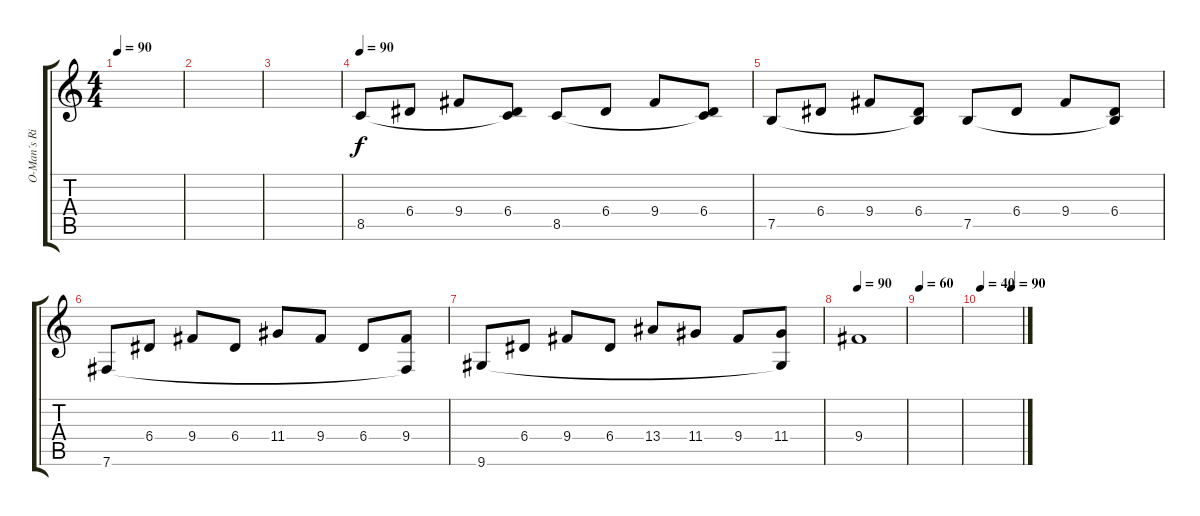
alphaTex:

\track ("O-Man´s Riff in akkustik" "O-Man´s Ri") {instrument acousticguitarnylon}
\staff {score tabs}
\tuning (B3 Gb3 D3 A2 E2 B1) {hide}
\ts (4 4)
\tempo 90
\clef g2
\ks c
|
|
|
\tempo 90
8.5.8 6.4.8 9.4.8 (6.4 8.5{t}).8 8.5.8 6.4.8 9.4.8 (6.4 8.5{t}).8 |
7.5.8 6.4.8 9.4.8 (6.4 7.5{t}).8 7.5.8 6.4.8 9.4.8 (6.4 7.5{t}).8 |
7.6.8 6.4.8 9.4.8 6.4.8 11.4.8 9.4.8 6.4.8 (9.4 7.6{t}).8 |
9.6.8 6.4.8 9.4.8 6.4.8 13.4.8 11.4.8 9.4.8 (11.4 9.6{t}).8 |
\tempo 90
9.4.1 |
\tempo 60
|
\tempo 40
\tempo (90 0.75)
